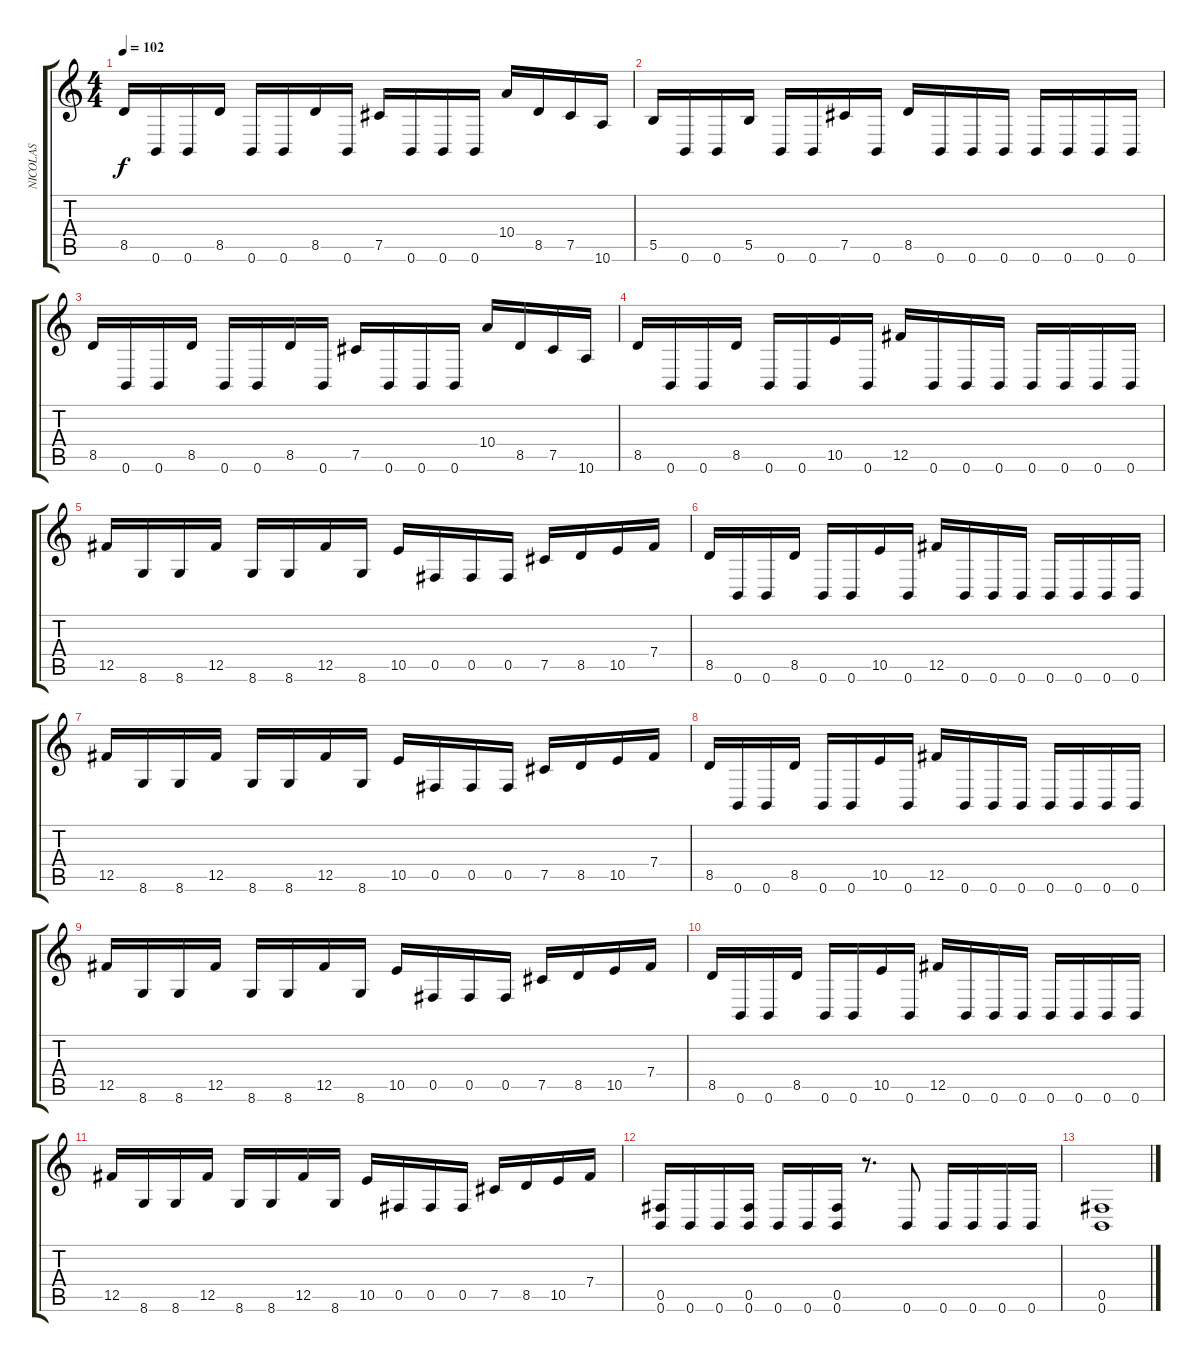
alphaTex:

\track ("NICOLAS" "NICOLAS") {instrument overdrivenguitar}
\staff {score tabs}
\tuning (Db4 Ab3 E3 B2 Gb2 B1) {hide}
\ts (4 4)
\tempo 102
\clef g2
\ks c
8.5.16{dy f} 0.6.16 0.6.16 8.5.16 0.6.16 0.6.16 8.5.16 0.6.16 7.5.16 0.6.16 0.6.16 0.6.16 10.4.16 8.5.16 7.5.16 10.6.16 |
5.5.16 0.6.16 0.6.16 5.5.16 0.6.16 0.6.16 7.5.16 0.6.16 8.5.16 0.6.16 0.6.16 0.6.16 0.6.16 0.6.16 0.6.16 0.6.16 |
8.5.16 0.6.16 0.6.16 8.5.16 0.6.16 0.6.16 8.5.16 0.6.16 7.5.16 0.6.16 0.6.16 0.6.16 10.4.16 8.5.16 7.5.16 10.6.16 |
8.5.16 0.6.16 0.6.16 8.5.16 0.6.16 0.6.16 10.5.16 0.6.16 12.5.16 0.6.16 0.6.16 0.6.16 0.6.16 0.6.16 0.6.16 0.6.16 |
12.5.16 8.6.16 8.6.16 12.5.16 8.6.16 8.6.16 12.5.16 8.6.16 10.5.16 0.5.16 0.5.16 0.5.16 7.5.16 8.5.16 10.5.16 7.4.16 |
8.5.16 0.6.16 0.6.16 8.5.16 0.6.16 0.6.16 10.5.16 0.6.16 12.5.16 0.6.16 0.6.16 0.6.16 0.6.16 0.6.16 0.6.16 0.6.16 |
12.5.16 8.6.16 8.6.16 12.5.16 8.6.16 8.6.16 12.5.16 8.6.16 10.5.16 0.5.16 0.5.16 0.5.16 7.5.16 8.5.16 10.5.16 7.4.16 |
8.5.16 0.6.16 0.6.16 8.5.16 0.6.16 0.6.16 10.5.16 0.6.16 12.5.16 0.6.16 0.6.16 0.6.16 0.6.16 0.6.16 0.6.16 0.6.16 |
12.5.16 8.6.16 8.6.16 12.5.16 8.6.16 8.6.16 12.5.16 8.6.16 10.5.16 0.5.16 0.5.16 0.5.16 7.5.16 8.5.16 10.5.16 7.4.16 |
8.5.16 0.6.16 0.6.16 8.5.16 0.6.16 0.6.16 10.5.16 0.6.16 12.5.16 0.6.16 0.6.16 0.6.16 0.6.16 0.6.16 0.6.16 0.6.16 |
12.5.16 8.6.16 8.6.16 12.5.16 8.6.16 8.6.16 12.5.16 8.6.16 10.5.16 0.5.16 0.5.16 0.5.16 7.5.16 8.5.16 10.5.16 7.4.16 |
(0.5 0.6).16 0.6.16 0.6.16 (0.5 0.6).16 0.6.16 0.6.16 (0.5 0.6).16 r.8{d} 0.6.8 0.6.16 0.6.16 0.6.16 0.6.16 |
(0.5 0.6).1
